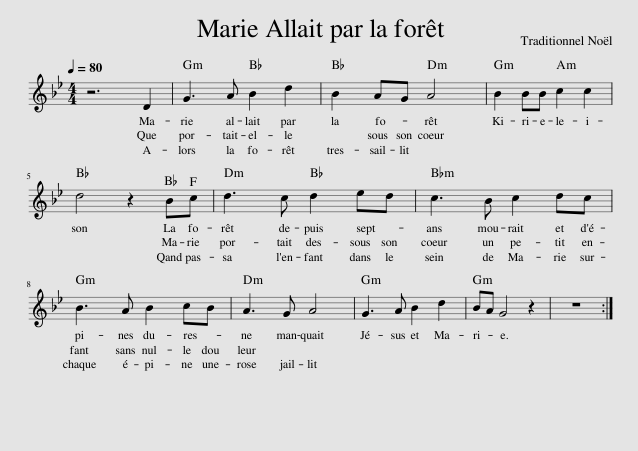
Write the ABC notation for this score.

X:1
L:1/8
Q:1/4=80
M:4/4
I:linebreak $
K:Bb
V:1 treble
V:1
 z6 D2 | G3 A B2 d2 | B2 AG A4 | B2 BB c2 c2 |$ d4 z2 Bc | %5
 d3 c d2 ed | c3 B c2 dc |$ B3 A B2 cB | A3 G A4 | G3 A B2 d2 | %10
 BA G4 z2 | z8 :| %12
